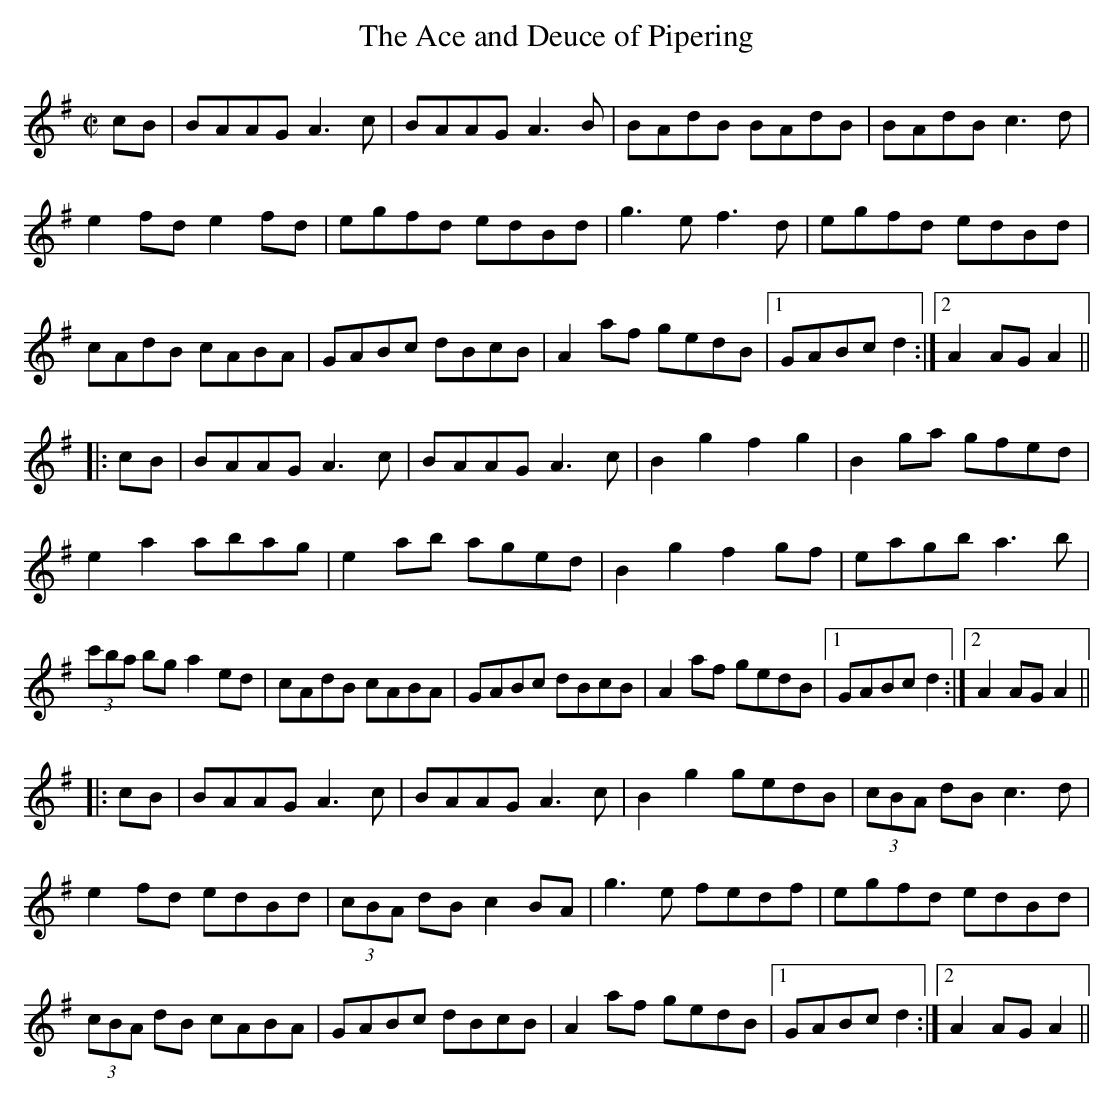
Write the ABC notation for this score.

X:1
T:Ace and Deuce of Pipering, The
M:C|
L:1/8
K:Ador
cB|BAAG A3c|BAAG A3B|BAdB BAdB|BAdB c3d|
e2fd e2fd|egfd edBd|g3e f3d|egfd edBd|
cAdB cABA|GABc dBcB|A2af gedB|1 GABc d2:|2 A2AG A2||
|:cB|BAAG A3c|BAAG A3c|B2g2 f2g2|B2ga gfed|
e2a2 abag|e2ab aged|B2g2 f2gf|eagb a3b|
(3c'ba bg a2ed|cAdB cABA|GABc dBcB|A2af gedB|1 GABc d2:|2 A2AG A2||
|:cB|BAAG A3c|BAAG A3c|B2g2 gedB|(3cBA dB c3d|
e2fd edBd|(3cBA dB c2BA|g3e fedf|egfd edBd|
(3cBA dB cABA|GABc dBcB|A2af gedB|1 GABc d2:|2 A2AG A2||
